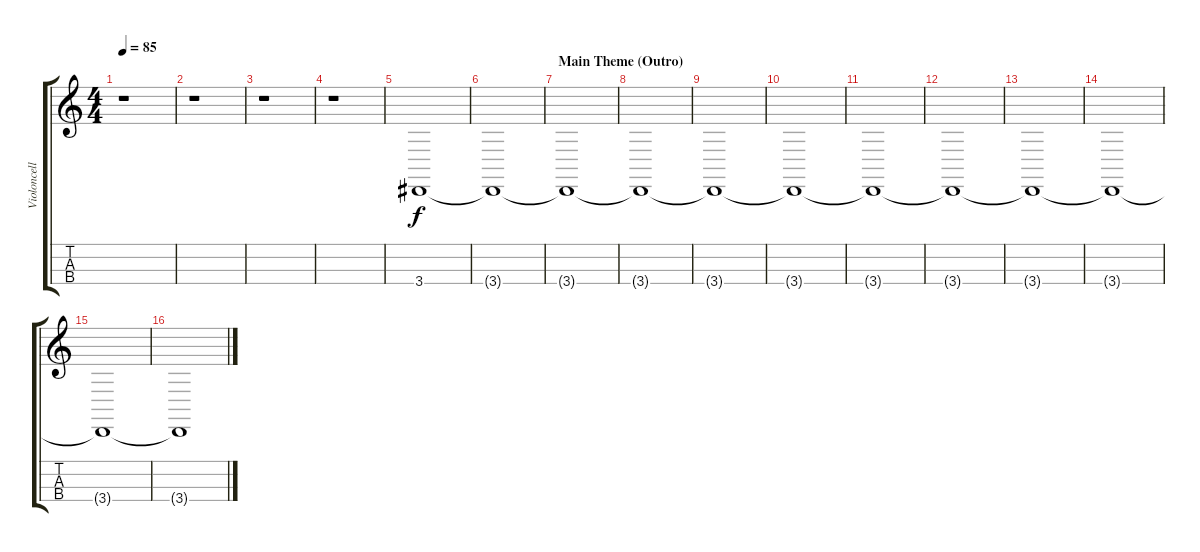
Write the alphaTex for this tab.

\track ("Violoncello" "Violoncell") {instrument cello}
\staff {score tabs}
\tuning (A3 D3 G2 C2) {hide}
\ts (4 4)
\tempo 85
\clef g2
\ks c
r.1{dy f} |
r.1 |
r.1 |
r.1 |
3.4.1{volume 9} |
3.4{t}.1 |
\section ("" "Main Theme (Outro)")
3.4{t}.1 |
3.4{t}.1 |
3.4{t}.1 |
3.4{t}.1 |
3.4{t}.1 |
3.4{t}.1 |
3.4{t}.1 |
3.4{t}.1 |
3.4{t}.1 |
3.4{t}.1
